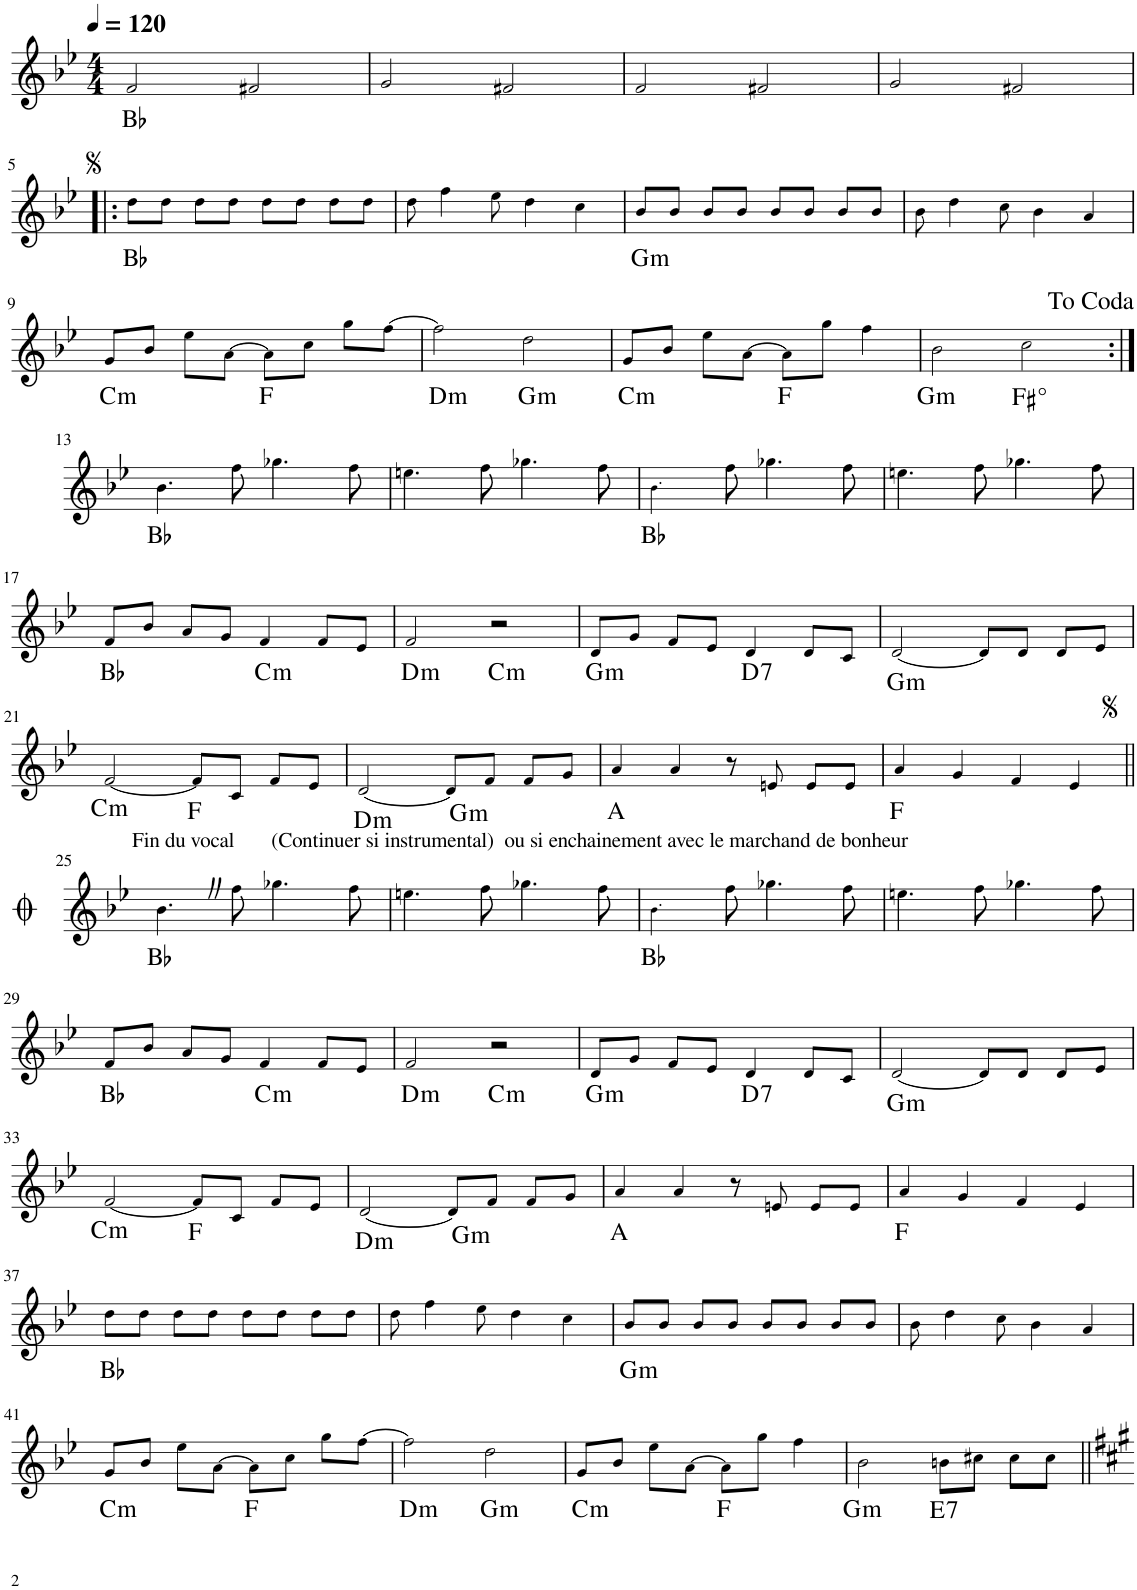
**kern	**harte
*part1	*part1
*staff1	*
*I"Piano	*
*I'Pno.	*
!!LO:PB:g=z
*clefG2	*
*k[b-e-]	*
*M4/4	*
*MM120	*
=1	=1
!	!LO:H:kt=N.C.
2f!/	N
2f#X!/	.
=2	=2
2g!/	.
2f#X!/	.
=3	=3
2f!/	.
2f#X!/	.
=4	=4
2g!/	.
2f#X!/	.
!!LO:LB:g=z
=5!|:	=5!|:
!	!LO:H:kt=N.C.
8dd!\L	N
8dd!\J	.
8dd!\L	.
8dd!\J	.
8dd!\L	.
8dd!\J	.
8dd!\L	.
8dd!\J	.
=6	=6
8dd!\	.
4ff!\	.
8ee-!\	.
4dd!\	.
4cc!\	.
=7	=7
!	!LO:H:kt=m
8b-!/L	G:min
8b-!/J	.
8b-!/L	.
8b-!/J	.
8b-!/L	.
8b-!/J	.
8b-!/L	.
8b-!/J	.
=8	=8
8b-!\	.
4dd!\	.
8cc!\	.
4b-!\	.
4a!/	.
!!LO:LB:g=z
=9	=9
!	!LO:H:kt=m
8g!/L	C:min
8b-!/J	.
8ee-!\L	.
[8a!\J	.
!	!LO:H:kt=N.C.
8a!\L]	N
8cc!\J	.
8gg!\L	.
[8ff!\J	.
=10	=10
!	!LO:H:kt=m
2ff!\]	D:min
!	!LO:H:kt=m
2dd!\	G:min
=11	=11
!	!LO:H:kt=m
8g!/L	C:min
8b-!/J	.
8ee-!\L	.
[8a!\J	.
!	!LO:H:kt=N.C.
8a!\L]	N
8gg!\J	.
4ff!\	.
=12	=12
!	!LO:H:kt=m
2b-!\	G:min
!	!LO:H:kt=°
2cc!\	.
!!LO:LB:g=z
=13:|!	=13:|!
!	!LO:H:kt=N.C.
4.b-!\	N
8ff!\	.
4.gg-X!\	.
8ff!\	.
=14	=14
4.een!\	.
8ff!\	.
4.gg-X!\	.
8ff!\	.
=15	=15
!	!LO:H:kt=N.C.
4.b-!\	N
8ff!\	.
4.gg-X!\	.
8ff!\	.
=16	=16
4.een!\	.
8ff!\	.
4.gg-X!\	.
8ff!\	.
!!LO:LB:g=z
=17	=17
!	!LO:H:kt=N.C.
8f!/L	N
8b-!/J	.
8a!/L	.
8g!/J	.
!	!LO:H:kt=m
4f!/	C:min
8f!/L	.
8e-!/J	.
=18	=18
!	!LO:H:kt=m
2f!/	D:min
!	!LO:H:kt=m
2r	C:min
=19	=19
!	!LO:H:kt=m
8d!/L	G:min
8g!/J	.
8f!/L	.
8e-!/J	.
!	!LO:H:kt=7
4d!/	D:7
8d!/L	.
8c!/J	.
=20	=20
!	!LO:H:kt=m
[2d!/	G:min
8d!/L]	.
8d!/J	.
8d!/L	.
8e-!/J	.
!!LO:LB:g=z
=21	=21
!	!LO:H:kt=m
[2f!/	C:min
!	!LO:H:kt=N.C.
8f!/L]	N
8c!/J	.
8f!/L	.
8e-!/J	.
=22	=22
!	!LO:H:kt=m
[2d!/	D:min
!	!LO:H:kt=m
8d!/L]	G:min
8f!/J	.
8f!/L	.
8g!/J	.
=23	=23
!	!LO:H:kt=N.C.
4a!/	N
4a!/	.
8r	.
8en!/	.
8e!/L	.
8e!/J	.
=24	=24
!	!LO:H:kt=N.C.
4a!/	N
4g!/	.
4f!/	.
4e-!/	.
!!LO:LB:g=z
=25||	=25||
!LO:TX:a:t=Fin du vocal	!LO:H:kt=N.C.
4.b-Z!\	N
8ff!\	.
!LO:TX:a:t=(Continuer si instrumental)  ou si enchainement avec le marchand de bonheur	!
4.gg-X!\	.
8ff!\	.
=26	=26
4.een!\	.
8ff!\	.
4.gg-X!\	.
8ff!\	.
=27	=27
!	!LO:H:kt=N.C.
4.b-!\	N
8ff!\	.
4.gg-X!\	.
8ff!\	.
=28	=28
4.een!\	.
8ff!\	.
4.gg-X!\	.
8ff!\	.
!!LO:LB:g=z
=29	=29
!	!LO:H:kt=N.C.
8f!/L	N
8b-!/J	.
8a!/L	.
8g!/J	.
!	!LO:H:kt=m
4f!/	C:min
8f!/L	.
8e-!/J	.
=30	=30
!	!LO:H:kt=m
2f!/	D:min
!	!LO:H:kt=m
2r	C:min
=31	=31
!	!LO:H:kt=m
8d!/L	G:min
8g!/J	.
8f!/L	.
8e-!/J	.
!	!LO:H:kt=7
4d!/	D:7
8d!/L	.
8c!/J	.
=32	=32
!	!LO:H:kt=m
[2d!/	G:min
8d!/L]	.
8d!/J	.
8d!/L	.
8e-!/J	.
!!LO:LB:g=z
=33	=33
!	!LO:H:kt=m
[2f!/	C:min
!	!LO:H:kt=N.C.
8f!/L]	N
8c!/J	.
8f!/L	.
8e-!/J	.
=34	=34
!	!LO:H:kt=m
[2d!/	D:min
!	!LO:H:kt=m
8d!/L]	G:min
8f!/J	.
8f!/L	.
8g!/J	.
=35	=35
!	!LO:H:kt=N.C.
4a!/	N
4a!/	.
8r	.
8en!/	.
8e!/L	.
8e!/J	.
=36	=36
!	!LO:H:kt=N.C.
4a!/	N
4g!/	.
4f!/	.
4e-!/	.
!!LO:LB:g=z
=37	=37
!	!LO:H:kt=N.C.
8dd!\L	N
8dd!\J	.
8dd!\L	.
8dd!\J	.
8dd!\L	.
8dd!\J	.
8dd!\L	.
8dd!\J	.
=38	=38
8dd!\	.
4ff!\	.
8ee-!\	.
4dd!\	.
4cc!\	.
=39	=39
!	!LO:H:kt=m
8b-!/L	G:min
8b-!/J	.
8b-!/L	.
8b-!/J	.
8b-!/L	.
8b-!/J	.
8b-!/L	.
8b-!/J	.
=40	=40
8b-!\	.
4dd!\	.
8cc!\	.
4b-!\	.
4a!/	.
!!LO:LB:g=z
=41	=41
!	!LO:H:kt=m
8g!/L	C:min
8b-!/J	.
8ee-!\L	.
[8a!\J	.
!	!LO:H:kt=N.C.
8a!\L]	N
8cc!\J	.
8gg!\L	.
[8ff!\J	.
=42	=42
!	!LO:H:kt=m
2ff!\]	D:min
!	!LO:H:kt=m
2dd!\	G:min
=43	=43
!	!LO:H:kt=m
8g!/L	C:min
8b-!/J	.
8ee-!\L	.
[8a!\J	.
!	!LO:H:kt=N.C.
8a!\L]	N
8gg!\J	.
4ff!\	.
=44	=44
!	!LO:H:kt=m
2b-!\	G:min
!	!LO:H:kt=7
8bn!\L	E:7
8cc#X!\J	.
8cc#!\L	.
8cc#!\J	.
=||	=||
*-	*-
